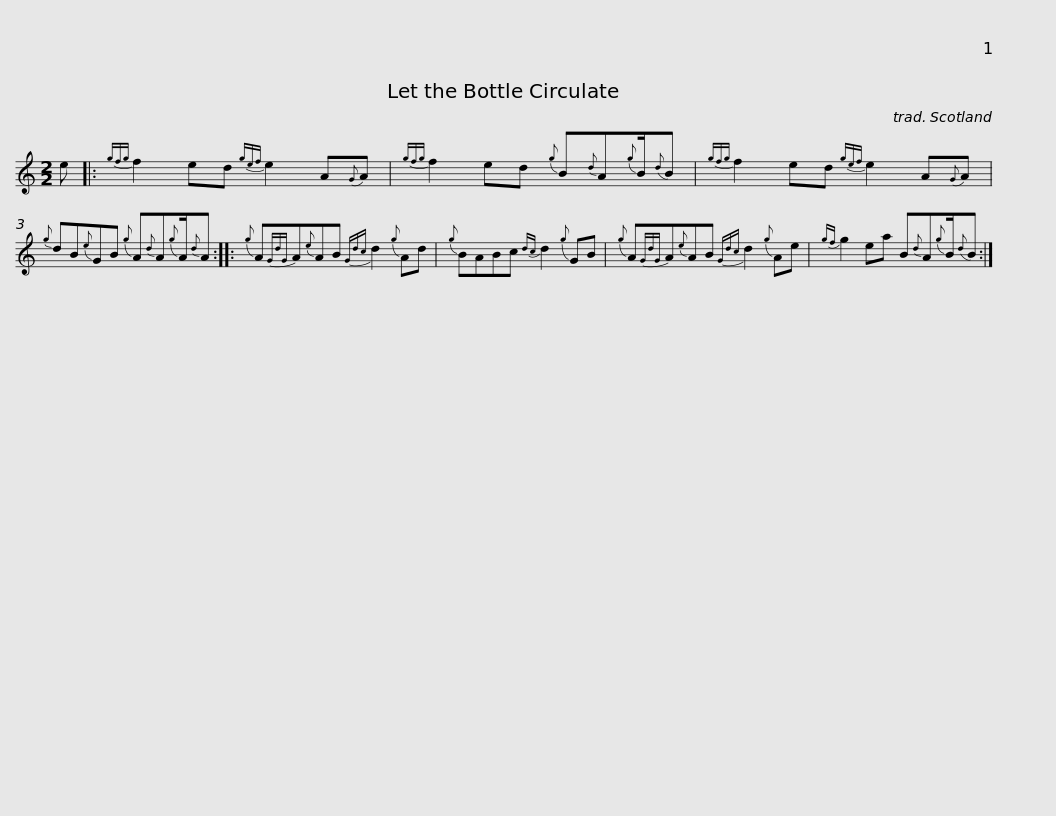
X:1
L:1/8
M:2/2
I:linebreak $
K:C
V:1 treble
V:1
 e |:{gfg} f2 ed{gef} e2 A{G}A |{gfg} f2 ed{g} B{d}A{g}B/{d}B |{gfg} f2 ed{gef} e2 A{G}A |${g} dB{e}GB{g} A{d}A{g}A/{d}A :: %5
{g} A{GdG}A{e}AB{Gdc} d2{g} Ad |{g} BABc{dc} d2{g} GB |${g} A{GdG}A{e}AB{Gdc} d2{g} Ae |{gf} g2 ea B{d}A{g}B/{d}B :| %9
